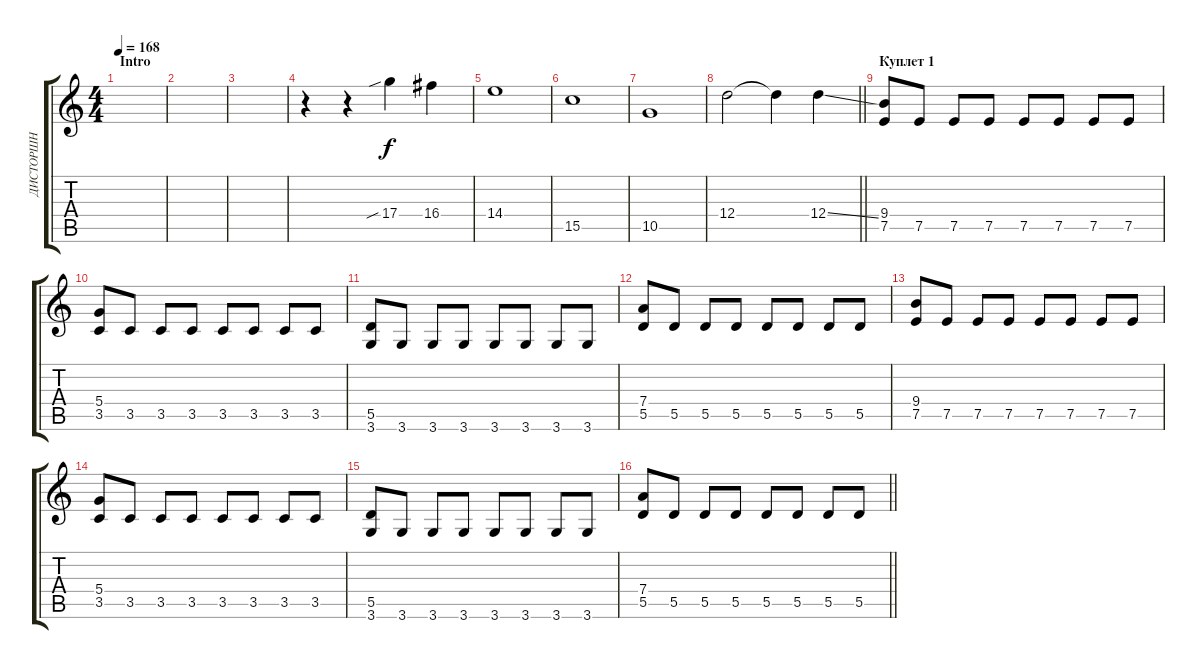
\track ("ДИСТОРШН" "ДИСТОРШН") {instrument distortionguitar}
\staff {score tabs}
\tuning (E4 B3 G3 D3 A2 E2) {hide}
\ts (4 4)
\section ("" "Intro")
\tempo 168
\clef g2
\ks c
|
|
|
r.4 r.4 17.4{sib}.4 16.4.4 |
14.4.1 |
15.5.1 |
10.5.1 |
\barLineRight lightlight
12.4.2 12.4{t}.4 12.4{ss}.4 |
\section ("" "Куплет 1")
(9.4 7.5).8 7.5.8 7.5.8 7.5.8 7.5.8 7.5.8 7.5.8 7.5.8 |
(5.4 3.5).8 3.5.8 3.5.8 3.5.8 3.5.8 3.5.8 3.5.8 3.5.8 |
(5.5 3.6).8 3.6.8 3.6.8 3.6.8 3.6.8 3.6.8 3.6.8 3.6.8 |
(7.4 5.5).8 5.5.8 5.5.8 5.5.8 5.5.8 5.5.8 5.5.8 5.5.8 |
(9.4 7.5).8 7.5.8 7.5.8 7.5.8 7.5.8 7.5.8 7.5.8 7.5.8 |
(5.4 3.5).8 3.5.8 3.5.8 3.5.8 3.5.8 3.5.8 3.5.8 3.5.8 |
(5.5 3.6).8 3.6.8 3.6.8 3.6.8 3.6.8 3.6.8 3.6.8 3.6.8 |
\barLineRight lightlight
(7.4 5.5).8 5.5.8 5.5.8 5.5.8 5.5.8 5.5.8 5.5.8 5.5.8
